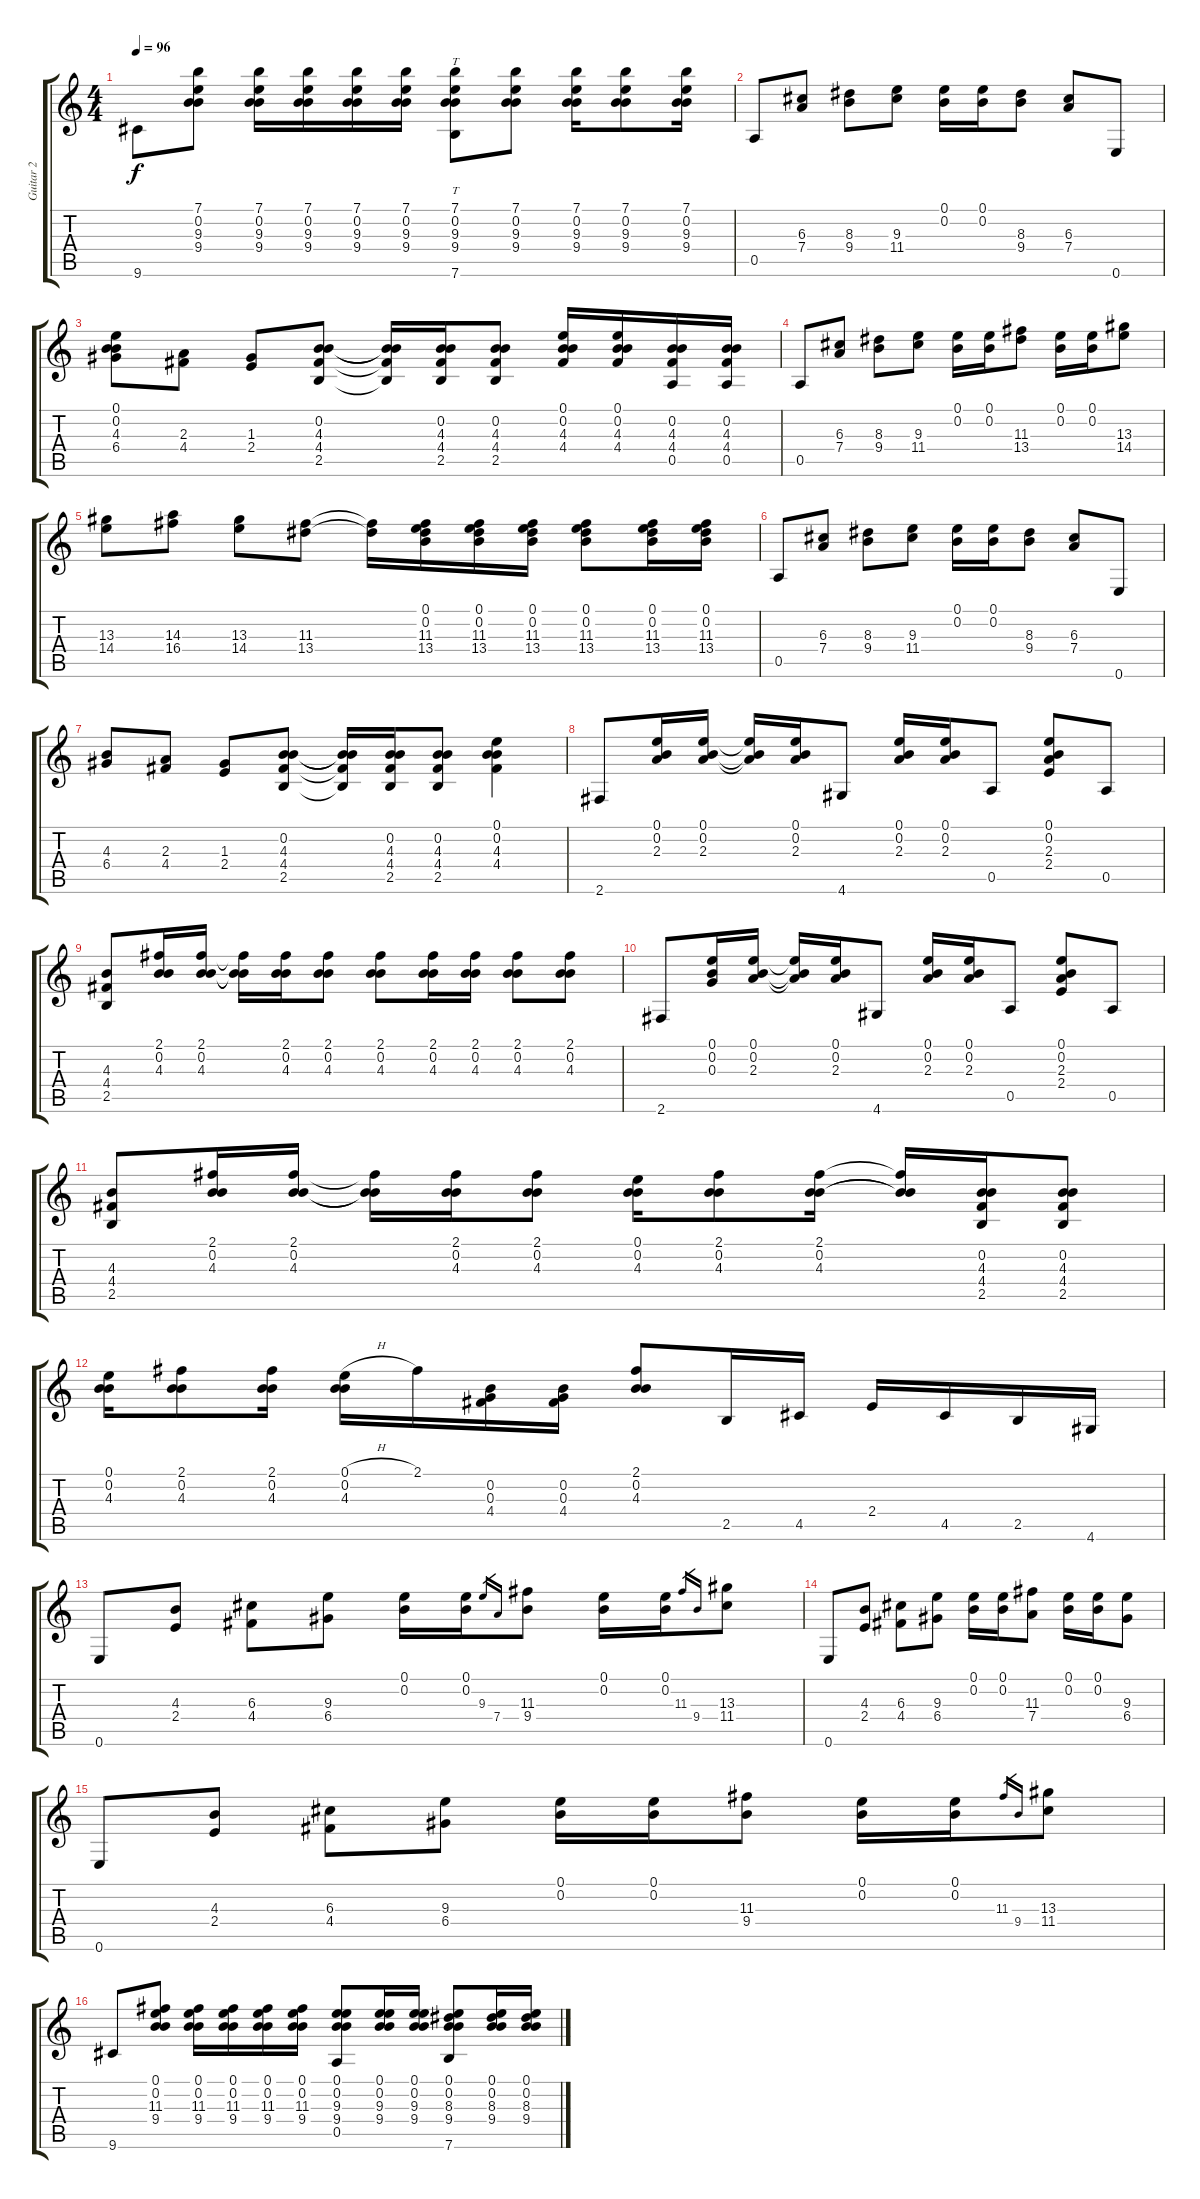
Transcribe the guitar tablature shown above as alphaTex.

\track ("Guitar 2" "Guitar 2") {instrument acousticguitarsteel}
\staff {score tabs}
\tuning (E4 B3 G3 D3 A2 E2) {hide}
\ts (4 4)
\tempo 96
\clef g2
\ks c
9.6.8{dy f} (7.1 0.2 9.3 9.4).8 (7.1 0.2 9.3 9.4).16 (7.1 0.2 9.3 9.4).16 (7.1 0.2 9.3 9.4).16 (7.1 0.2 9.3 9.4).16 (7.1 0.2 9.3 9.4 7.6).8{tt} (7.1 0.2 9.3 9.4).8 (7.1 0.2 9.3 9.4).16 (7.1 0.2 9.3 9.4).8 (7.1 0.2 9.3 9.4).16 |
0.5.8 (6.3 7.4).8 (8.3 9.4).8 (9.3 11.4).8 (0.1 0.2).16 (0.1 0.2).16 (8.3 9.4).8 (6.3 7.4).8 0.6.8 |
(0.1 0.2 4.3 6.4).8 (2.3 4.4).8 (1.3 2.4).8 (0.2 4.3 4.4 2.5).8 (0.2{t} 4.3{t} 4.4{t} 2.5{t}).16 (0.2 4.3 4.4 2.5).16 (0.2 4.3 4.4 2.5).8 (0.1 0.2 4.3 4.4).16 (0.1 0.2 4.3 4.4).16 (0.2 4.3 4.4 0.5).16 (0.2 4.3 4.4 0.5).16 |
0.5.8 (6.3 7.4).8 (8.3 9.4).8 (9.3 11.4).8 (0.1 0.2).16 (0.1 0.2).16 (11.3 13.4).8 (0.1 0.2).16 (0.1 0.2).16 (13.3 14.4).8 |
(13.3 14.4).8 (14.3 16.4).8 (13.3 14.4).8 (11.3 13.4).8 (11.3{t} 13.4{t}).16 (0.1 0.2 11.3 13.4).16 (0.1 0.2 11.3 13.4).16 (0.1 0.2 11.3 13.4).16 (0.1 0.2 11.3 13.4).8 (0.1 0.2 11.3 13.4).16 (0.1 0.2 11.3 13.4).16 |
0.5.8 (6.3 7.4).8 (8.3 9.4).8 (9.3 11.4).8 (0.1 0.2).16 (0.1 0.2).16 (8.3 9.4).8 (6.3 7.4).8 0.6.8 |
(4.3 6.4).8 (2.3 4.4).8 (1.3 2.4).8 (0.2 4.3 4.4 2.5).8 (0.2{t} 4.3{t} 4.4{t} 2.5{t}).16 (0.2 4.3 4.4 2.5).16 (0.2 4.3 4.4 2.5).8 (0.1 0.2 4.3 4.4).4 |
2.6.8 (0.1 0.2 2.3).16 (0.1 0.2 2.3).16 (0.1{t} 0.2{t} 2.3{t}).16 (0.1 0.2 2.3).16 4.6.8 (0.1 0.2 2.3).16 (0.1 0.2 2.3).16 0.5.8 (0.1 0.2 2.3 2.4).8 0.5.8 |
(4.3 4.4 2.5).8 (2.1 0.2 4.3).16 (2.1 0.2 4.3).16 (2.1{t} 0.2{t} 4.3{t}).16 (2.1 0.2 4.3).16 (2.1 0.2 4.3).8 (2.1 0.2 4.3).8 (2.1 0.2 4.3).16 (2.1 0.2 4.3).16 (2.1 0.2 4.3).8 (2.1 0.2 4.3).8 |
2.6.8 (0.1 0.2 0.3).16 (0.1 0.2 2.3).16 (0.1{t} 0.2{t} 2.3{t}).16 (0.1 0.2 2.3).16 4.6.8 (0.1 0.2 2.3).16 (0.1 0.2 2.3).16 0.5.8 (0.1 0.2 2.3 2.4).8 0.5.8 |
(4.3 4.4 2.5).8 (2.1 0.2 4.3).16 (2.1 0.2 4.3).16 (2.1{t} 0.2{t} 4.3{t}).16 (2.1 0.2 4.3).16 (2.1 0.2 4.3).8 (0.1 0.2 4.3).16 (2.1 0.2 4.3).8 (2.1 0.2 4.3).16 (2.1{t} 0.2{t} 4.3{t}).16 (0.2 4.3 4.4 2.5).16 (0.2 4.3 4.4 2.5).8 |
(0.1 0.2 4.3).16 (2.1 0.2 4.3).8 (2.1 0.2 4.3).16 (0.1{h} 0.2 4.3).16 2.1.16 (0.2 0.3 4.4).16 (0.2 0.3 4.4).16 (2.1 0.2 4.3).8 2.5.16 4.5.16 2.4.16 4.5.16 2.5.16 4.6.16 |
0.6.8 (4.3 2.4).8 (6.3 4.4).8 (9.3 6.4).8 (0.1 0.2).16 (0.1 0.2).16 9.3.16{gr} 7.4.16{gr} (11.3 9.4).8 (0.1 0.2).16 (0.1 0.2).16 11.3.16{gr} 9.4.16{gr} (13.3 11.4).8 |
0.6.8 (4.3 2.4).8 (6.3 4.4).8 (9.3 6.4).8 (0.1 0.2).16 (0.1 0.2).16 (11.3 7.4).8 (0.1 0.2).16 (0.1 0.2).16 (9.3 6.4).8 |
0.6.8 (4.3 2.4).8 (6.3 4.4).8 (9.3 6.4).8 (0.1 0.2).16 (0.1 0.2).16 (11.3 9.4).8 (0.1 0.2).16 (0.1 0.2).16 11.3.16{gr} 9.4.16{gr} (13.3 11.4).8 |
9.6.8 (0.1 0.2 11.3 9.4).8 (0.1 0.2 11.3 9.4).16 (0.1 0.2 11.3 9.4).16 (0.1 0.2 11.3 9.4).16 (0.1 0.2 11.3 9.4).16 (0.1 0.2 9.3 9.4 0.5).8 (0.1 0.2 9.3 9.4).16 (0.1 0.2 9.3 9.4).16 (0.1 0.2 8.3 9.4 7.6).8 (0.1 0.2 8.3 9.4).16 (0.1 0.2 8.3 9.4).16
